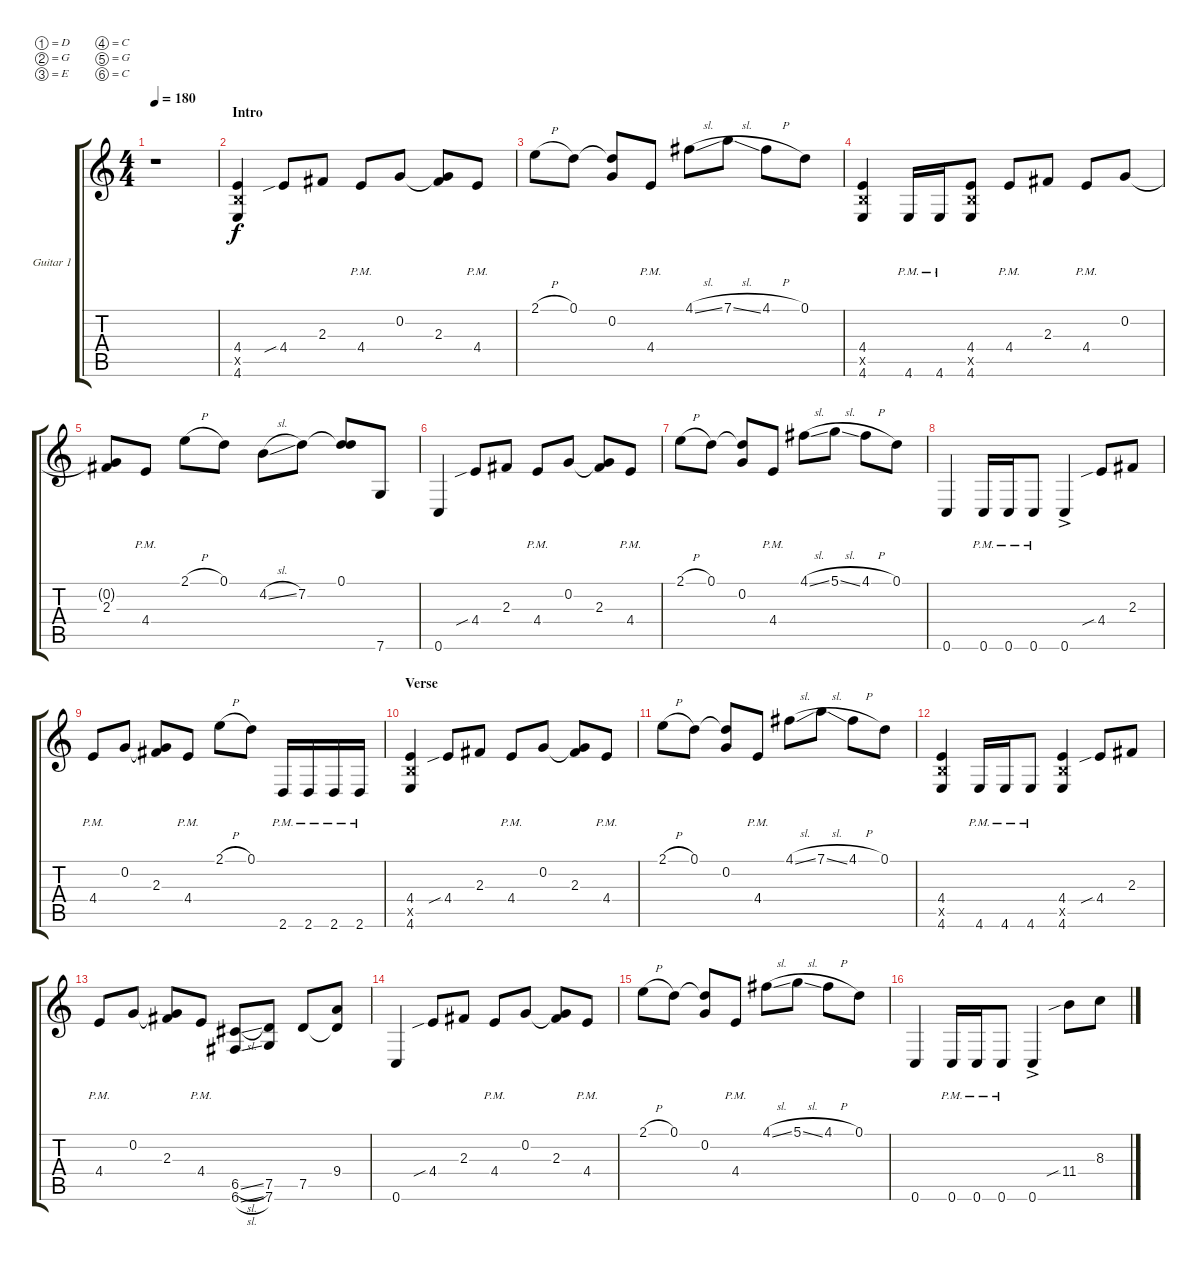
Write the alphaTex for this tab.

\bracketExtendMode groupsimilarinstruments
\firstSystemTrackNameOrientation horizontal
\otherSystemsTrackNameOrientation horizontal
\track ("Rythm Guitar 1" "Guitar 1") {instrument distortionguitar}
\staff {score tabs}
\tuning (D4 G3 E3 C3 G2 C2)
\ts (4 4)
\tempo 180
\clef g2
\ks c
r.1{dy f instrument distortionguitar} |
\section ("" "Intro")
(4.6 4.4 4.5{x}).4{lyrics (0 "") lyrics (1 "") lyrics (2 "") lyrics (3 "") lyrics (4 "")} 4.4{sib}.8{lyrics (0 "") lyrics (1 "") lyrics (2 "") lyrics (3 "") lyrics (4 "")} 2.3.8{lyrics (0 "") lyrics (1 "") lyrics (2 "") lyrics (3 "") lyrics (4 "")} 4.4{pm}.8{lyrics (0 "") lyrics (1 "") lyrics (2 "") lyrics (3 "") lyrics (4 "")} 0.2.8{lyrics (0 "") lyrics (1 "") lyrics (2 "") lyrics (3 "") lyrics (4 "")} (2.3 0.2{t}).8{lyrics (0 "") lyrics (1 "") lyrics (2 "") lyrics (3 "") lyrics (4 "")} 4.4{pm}.8{lyrics (0 "") lyrics (1 "") lyrics (2 "") lyrics (3 "") lyrics (4 "")} |
2.1{h}.8{lyrics (0 "") lyrics (1 "") lyrics (2 "") lyrics (3 "") lyrics (4 "")} 0.1.8{lyrics (0 "") lyrics (1 "") lyrics (2 "") lyrics (3 "") lyrics (4 "")} (0.2 0.1{t}).8{lyrics (0 "") lyrics (1 "") lyrics (2 "") lyrics (3 "") lyrics (4 "")} 4.4{pm}.8{lyrics (0 "") lyrics (1 "") lyrics (2 "") lyrics (3 "") lyrics (4 "")} 4.1{sl}.8{lyrics (0 "") lyrics (1 "") lyrics (2 "") lyrics (3 "") lyrics (4 "")} 7.1{sl}.8{lyrics (0 "") lyrics (1 "") lyrics (2 "") lyrics (3 "") lyrics (4 "")} 4.1{h}.8{lyrics (0 "") lyrics (1 "") lyrics (2 "") lyrics (3 "") lyrics (4 "")} 0.1.8{lyrics (0 "") lyrics (1 "") lyrics (2 "") lyrics (3 "") lyrics (4 "")} |
(4.6 4.4 4.5{x}).4{lyrics (0 "") lyrics (1 "") lyrics (2 "") lyrics (3 "") lyrics (4 "")} 4.6{pm}.16{lyrics (0 "") lyrics (1 "") lyrics (2 "") lyrics (3 "") lyrics (4 "")} 4.6{pm}.16{lyrics (0 "") lyrics (1 "") lyrics (2 "") lyrics (3 "") lyrics (4 "")} (4.6 4.4 4.5{x}).8{lyrics (0 "") lyrics (1 "") lyrics (2 "") lyrics (3 "") lyrics (4 "")} 4.4{pm}.8{lyrics (0 "") lyrics (1 "") lyrics (2 "") lyrics (3 "") lyrics (4 "")} 2.3.8{lyrics (0 "") lyrics (1 "") lyrics (2 "") lyrics (3 "") lyrics (4 "")} 4.4{pm}.8{lyrics (0 "") lyrics (1 "") lyrics (2 "") lyrics (3 "") lyrics (4 "")} 0.2.8{lyrics (0 "") lyrics (1 "") lyrics (2 "") lyrics (3 "") lyrics (4 "")} |
(2.3 0.2{t}).8{lyrics (0 "") lyrics (1 "") lyrics (2 "") lyrics (3 "") lyrics (4 "")} 4.4{pm}.8{lyrics (0 "") lyrics (1 "") lyrics (2 "") lyrics (3 "") lyrics (4 "")} 2.1{h}.8{lyrics (0 "") lyrics (1 "") lyrics (2 "") lyrics (3 "") lyrics (4 "")} 0.1.8{lyrics (0 "") lyrics (1 "") lyrics (2 "") lyrics (3 "") lyrics (4 "")} 4.2{sl}.8{lyrics (0 "") lyrics (1 "") lyrics (2 "") lyrics (3 "") lyrics (4 "")} 7.2.8{lyrics (0 "") lyrics (1 "") lyrics (2 "") lyrics (3 "") lyrics (4 "")} (0.1 7.2{t}).8{lyrics (0 "") lyrics (1 "") lyrics (2 "") lyrics (3 "") lyrics (4 "")} 7.6.8{lyrics (0 "") lyrics (1 "") lyrics (2 "") lyrics (3 "") lyrics (4 "")} |
0.6.4{lyrics (0 "") lyrics (1 "") lyrics (2 "") lyrics (3 "") lyrics (4 "")} 4.4{sib}.8{lyrics (0 "") lyrics (1 "") lyrics (2 "") lyrics (3 "") lyrics (4 "")} 2.3.8{lyrics (0 "") lyrics (1 "") lyrics (2 "") lyrics (3 "") lyrics (4 "")} 4.4{pm}.8{lyrics (0 "") lyrics (1 "") lyrics (2 "") lyrics (3 "") lyrics (4 "")} 0.2.8{lyrics (0 "") lyrics (1 "") lyrics (2 "") lyrics (3 "") lyrics (4 "")} (2.3 0.2{t}).8{lyrics (0 "") lyrics (1 "") lyrics (2 "") lyrics (3 "") lyrics (4 "")} 4.4{pm}.8{lyrics (0 "") lyrics (1 "") lyrics (2 "") lyrics (3 "") lyrics (4 "")} |
2.1{h}.8{lyrics (0 "") lyrics (1 "") lyrics (2 "") lyrics (3 "") lyrics (4 "")} 0.1.8{lyrics (0 "") lyrics (1 "") lyrics (2 "") lyrics (3 "") lyrics (4 "")} (0.2 0.1{t}).8{lyrics (0 "") lyrics (1 "") lyrics (2 "") lyrics (3 "") lyrics (4 "")} 4.4{pm}.8{lyrics (0 "") lyrics (1 "") lyrics (2 "") lyrics (3 "") lyrics (4 "")} 4.1{sl}.8{lyrics (0 "") lyrics (1 "") lyrics (2 "") lyrics (3 "") lyrics (4 "")} 5.1{sl}.8{lyrics (0 "") lyrics (1 "") lyrics (2 "") lyrics (3 "") lyrics (4 "")} 4.1{h}.8{lyrics (0 "") lyrics (1 "") lyrics (2 "") lyrics (3 "") lyrics (4 "")} 0.1.8{lyrics (0 "") lyrics (1 "") lyrics (2 "") lyrics (3 "") lyrics (4 "")} |
0.6.4{lyrics (0 "") lyrics (1 "") lyrics (2 "") lyrics (3 "") lyrics (4 "")} 0.6{pm}.16{lyrics (0 "") lyrics (1 "") lyrics (2 "") lyrics (3 "") lyrics (4 "")} 0.6{pm}.16{lyrics (0 "") lyrics (1 "") lyrics (2 "") lyrics (3 "") lyrics (4 "")} 0.6{pm}.8{lyrics (0 "") lyrics (1 "") lyrics (2 "") lyrics (3 "") lyrics (4 "")} 0.6{ac}.4{lyrics (0 "") lyrics (1 "") lyrics (2 "") lyrics (3 "") lyrics (4 "")} 4.4{sib}.8{lyrics (0 "") lyrics (1 "") lyrics (2 "") lyrics (3 "") lyrics (4 "")} 2.3.8{lyrics (0 "") lyrics (1 "") lyrics (2 "") lyrics (3 "") lyrics (4 "")} |
4.4{pm}.8{lyrics (0 "") lyrics (1 "") lyrics (2 "") lyrics (3 "") lyrics (4 "")} 0.2.8{lyrics (0 "") lyrics (1 "") lyrics (2 "") lyrics (3 "") lyrics (4 "")} (2.3 0.2{t}).8{lyrics (0 "") lyrics (1 "") lyrics (2 "") lyrics (3 "") lyrics (4 "")} 4.4{pm}.8{lyrics (0 "") lyrics (1 "") lyrics (2 "") lyrics (3 "") lyrics (4 "")} 2.1{h}.8{lyrics (0 "") lyrics (1 "") lyrics (2 "") lyrics (3 "") lyrics (4 "")} 0.1.8{lyrics (0 "") lyrics (1 "") lyrics (2 "") lyrics (3 "") lyrics (4 "")} 2.6{pm}.16{lyrics (0 "") lyrics (1 "") lyrics (2 "") lyrics (3 "") lyrics (4 "")} 2.6{pm}.16{lyrics (0 "") lyrics (1 "") lyrics (2 "") lyrics (3 "") lyrics (4 "")} 2.6{pm}.16{lyrics (0 "") lyrics (1 "") lyrics (2 "") lyrics (3 "") lyrics (4 "")} 2.6{pm}.16{lyrics (0 "") lyrics (1 "") lyrics (2 "") lyrics (3 "") lyrics (4 "")} |
\section ("" "Verse")
(4.6 4.5{x} 4.4).4{lyrics (0 "") lyrics (1 "") lyrics (2 "") lyrics (3 "") lyrics (4 "")} 4.4{sib}.8{lyrics (0 "") lyrics (1 "") lyrics (2 "") lyrics (3 "") lyrics (4 "")} 2.3.8{lyrics (0 "") lyrics (1 "") lyrics (2 "") lyrics (3 "") lyrics (4 "")} 4.4{pm}.8{lyrics (0 "") lyrics (1 "") lyrics (2 "") lyrics (3 "") lyrics (4 "")} 0.2.8{lyrics (0 "") lyrics (1 "") lyrics (2 "") lyrics (3 "") lyrics (4 "")} (2.3 0.2{t}).8{lyrics (0 "") lyrics (1 "") lyrics (2 "") lyrics (3 "") lyrics (4 "")} 4.4{pm}.8{lyrics (0 "") lyrics (1 "") lyrics (2 "") lyrics (3 "") lyrics (4 "")} |
2.1{h}.8{lyrics (0 "") lyrics (1 "") lyrics (2 "") lyrics (3 "") lyrics (4 "")} 0.1.8{lyrics (0 "") lyrics (1 "") lyrics (2 "") lyrics (3 "") lyrics (4 "")} (0.2 0.1{t}).8{lyrics (0 "") lyrics (1 "") lyrics (2 "") lyrics (3 "") lyrics (4 "")} 4.4{pm}.8{lyrics (0 "") lyrics (1 "") lyrics (2 "") lyrics (3 "") lyrics (4 "")} 4.1{sl}.8{lyrics (0 "") lyrics (1 "") lyrics (2 "") lyrics (3 "") lyrics (4 "")} 7.1{sl}.8{lyrics (0 "") lyrics (1 "") lyrics (2 "") lyrics (3 "") lyrics (4 "")} 4.1{h}.8{lyrics (0 "") lyrics (1 "") lyrics (2 "") lyrics (3 "") lyrics (4 "")} 0.1.8{lyrics (0 "") lyrics (1 "") lyrics (2 "") lyrics (3 "") lyrics (4 "")} |
(4.6 4.5{x} 4.4).4{lyrics (0 "") lyrics (1 "") lyrics (2 "") lyrics (3 "") lyrics (4 "") beam split} 4.6{pm}.16{lyrics (0 "") lyrics (1 "") lyrics (2 "") lyrics (3 "") lyrics (4 "") beam merge} 4.6{pm}.16{lyrics (0 "") lyrics (1 "") lyrics (2 "") lyrics (3 "") lyrics (4 "") beam merge} 4.6{pm}.8{lyrics (0 "") lyrics (1 "") lyrics (2 "") lyrics (3 "") lyrics (4 "") beam merge} (4.6 4.5{x} 4.4).4{lyrics (0 "") lyrics (1 "") lyrics (2 "") lyrics (3 "") lyrics (4 "") beam split} 4.4{sib}.8{lyrics (0 "") lyrics (1 "") lyrics (2 "") lyrics (3 "") lyrics (4 "")} 2.3.8{lyrics (0 "") lyrics (1 "") lyrics (2 "") lyrics (3 "") lyrics (4 "")} |
4.4{pm}.8{lyrics (0 "") lyrics (1 "") lyrics (2 "") lyrics (3 "") lyrics (4 "")} 0.2.8{lyrics (0 "") lyrics (1 "") lyrics (2 "") lyrics (3 "") lyrics (4 "")} (2.3 0.2{t}).8{lyrics (0 "") lyrics (1 "") lyrics (2 "") lyrics (3 "") lyrics (4 "")} 4.4{pm}.8{lyrics (0 "") lyrics (1 "") lyrics (2 "") lyrics (3 "") lyrics (4 "")} (6.6{sl} 6.5{sl}).8{lyrics (0 "") lyrics (1 "") lyrics (2 "") lyrics (3 "") lyrics (4 "")} (7.5 7.6).8{lyrics (0 "") lyrics (1 "") lyrics (2 "") lyrics (3 "") lyrics (4 "")} 7.5.8{lyrics (0 "") lyrics (1 "") lyrics (2 "") lyrics (3 "") lyrics (4 "")} (9.4 7.5{t}).8{lyrics (0 "") lyrics (1 "") lyrics (2 "") lyrics (3 "") lyrics (4 "")} |
0.6.4{lyrics (0 "") lyrics (1 "") lyrics (2 "") lyrics (3 "") lyrics (4 "")} 4.4{sib}.8{lyrics (0 "") lyrics (1 "") lyrics (2 "") lyrics (3 "") lyrics (4 "")} 2.3.8{lyrics (0 "") lyrics (1 "") lyrics (2 "") lyrics (3 "") lyrics (4 "")} 4.4{pm}.8{lyrics (0 "") lyrics (1 "") lyrics (2 "") lyrics (3 "") lyrics (4 "")} 0.2.8{lyrics (0 "") lyrics (1 "") lyrics (2 "") lyrics (3 "") lyrics (4 "")} (2.3 0.2{t}).8{lyrics (0 "") lyrics (1 "") lyrics (2 "") lyrics (3 "") lyrics (4 "")} 4.4{pm}.8{lyrics (0 "") lyrics (1 "") lyrics (2 "") lyrics (3 "") lyrics (4 "")} |
2.1{h}.8{lyrics (0 "") lyrics (1 "") lyrics (2 "") lyrics (3 "") lyrics (4 "")} 0.1.8{lyrics (0 "") lyrics (1 "") lyrics (2 "") lyrics (3 "") lyrics (4 "")} (0.2 0.1{t}).8{lyrics (0 "") lyrics (1 "") lyrics (2 "") lyrics (3 "") lyrics (4 "")} 4.4{pm}.8{lyrics (0 "") lyrics (1 "") lyrics (2 "") lyrics (3 "") lyrics (4 "")} 4.1{sl}.8{lyrics (0 "") lyrics (1 "") lyrics (2 "") lyrics (3 "") lyrics (4 "")} 5.1{sl}.8{lyrics (0 "") lyrics (1 "") lyrics (2 "") lyrics (3 "") lyrics (4 "")} 4.1{h}.8{lyrics (0 "") lyrics (1 "") lyrics (2 "") lyrics (3 "") lyrics (4 "")} 0.1.8{lyrics (0 "") lyrics (1 "") lyrics (2 "") lyrics (3 "") lyrics (4 "")} |
0.6.4{lyrics (0 "") lyrics (1 "") lyrics (2 "") lyrics (3 "") lyrics (4 "")} 0.6{pm}.16{lyrics (0 "") lyrics (1 "") lyrics (2 "") lyrics (3 "") lyrics (4 "")} 0.6{pm}.16{lyrics (0 "") lyrics (1 "") lyrics (2 "") lyrics (3 "") lyrics (4 "")} 0.6{pm}.8{lyrics (0 "") lyrics (1 "") lyrics (2 "") lyrics (3 "") lyrics (4 "")} 0.6{ac}.4{lyrics (0 "") lyrics (1 "") lyrics (2 "") lyrics (3 "") lyrics (4 "")} 11.4{sib}.8{lyrics (0 "") lyrics (1 "") lyrics (2 "") lyrics (3 "") lyrics (4 "")} 8.3.8{lyrics (0 "") lyrics (1 "") lyrics (2 "") lyrics (3 "") lyrics (4 "")}
